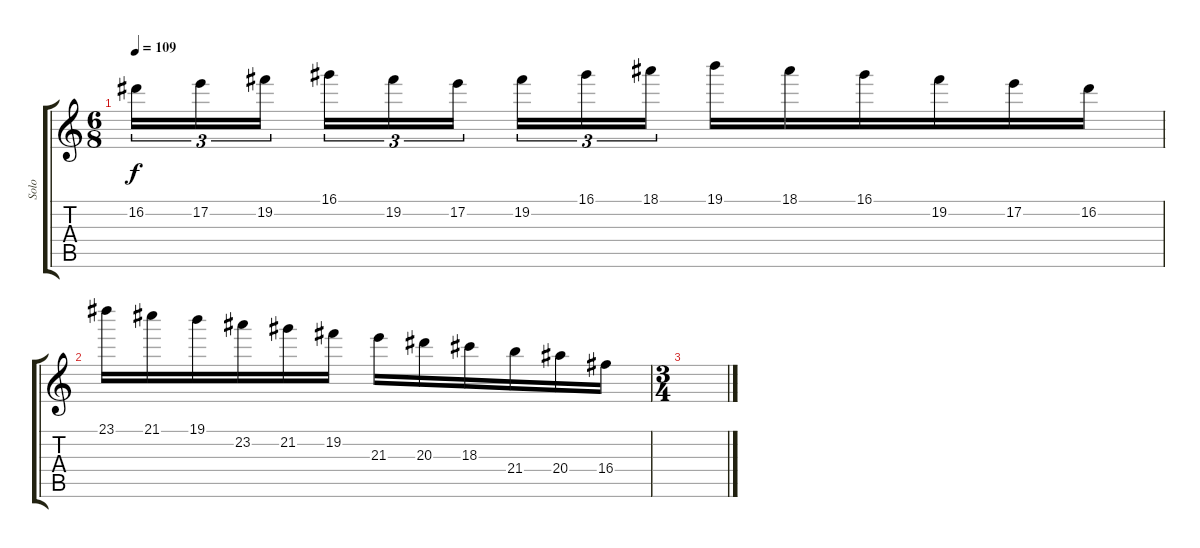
\track ("Solo" "Solo") {instrument distortionguitar}
\staff {score tabs}
\tuning (E4 B3 G3 D3 A2 E2) {hide}
\ts (6 8)
\tempo 109
\clef g2
\ks c
16.2.16{tu (3 2) dy f} 17.2.16{tu (3 2)} 19.2.16{tu (3 2) beam splitsecondary} 16.1.16{tu (3 2)} 19.2.16{tu (3 2)} 17.2.16{tu (3 2) beam splitsecondary} 19.2.16{tu (3 2)} 16.1.16{tu (3 2)} 18.1.16{tu (3 2)} 19.1.16 18.1.16 16.1.16 19.2.16 17.2.16 16.2.16 |
23.1.16 21.1.16 19.1.16 23.2.16 21.2.16 19.2.16 21.3.16 20.3.16 18.3.16 21.4.16 20.4.16 16.4.16 |
\ts (3 4)
